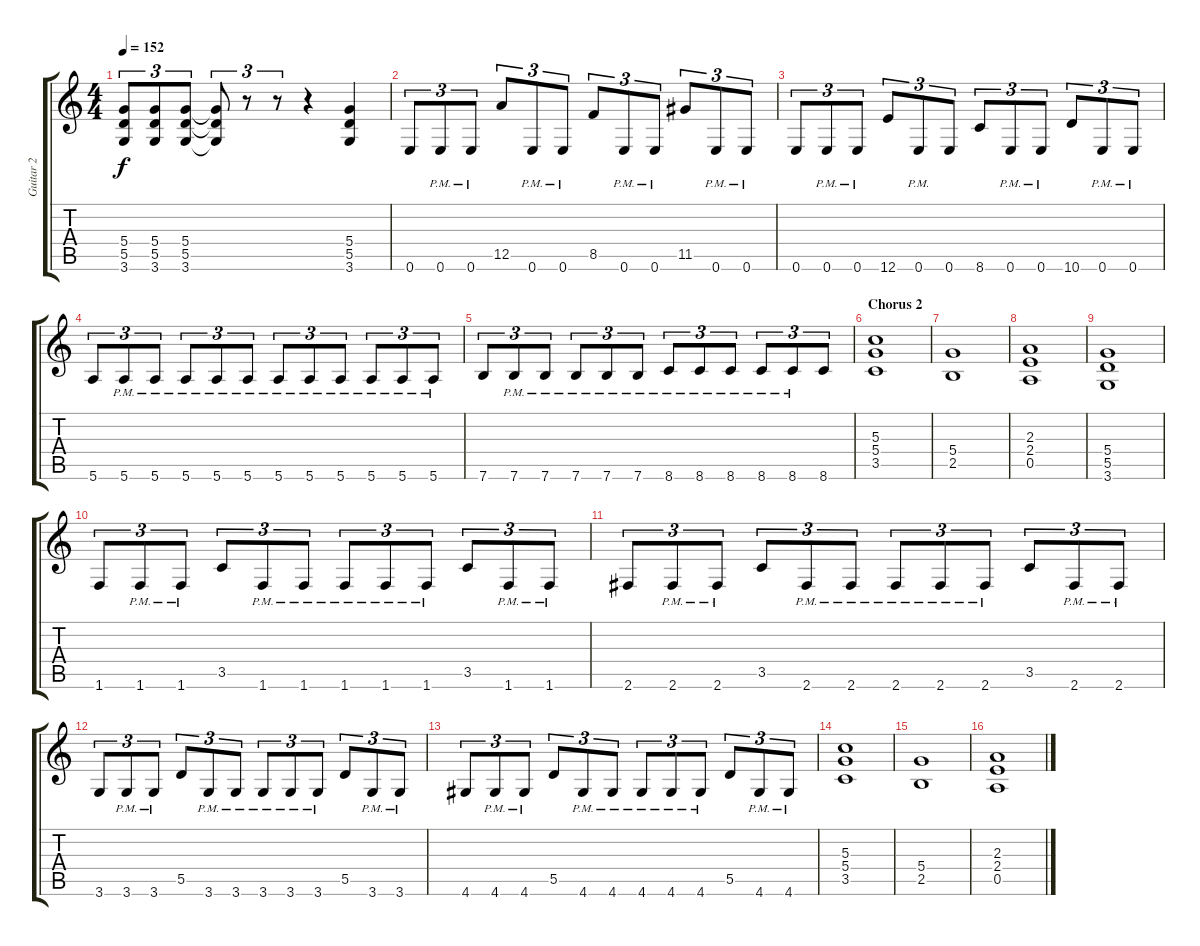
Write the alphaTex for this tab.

\track ("Guitar 2" "Guitar 2") {instrument distortionguitar}
\staff {score tabs}
\tuning (E4 B3 G3 D3 A2 E2) {hide}
\ts (4 4)
\tempo 152
\clef g2
\ks c
(5.4 5.5 3.6).8{tu (3 2) dy f} (5.4 5.5 3.6).8{tu (3 2)} (5.4 5.5 3.6).8{tu (3 2)} (5.4{t} 5.5{t} 3.6{t}).8{tu (3 2)} r.8{tu (3 2)} r.8{tu (3 2)} r.4 (5.4 5.5 3.6).4 |
0.6.8{tu (3 2)} 0.6{pm}.8{tu (3 2)} 0.6{pm}.8{tu (3 2)} 12.5.8{tu (3 2)} 0.6{pm}.8{tu (3 2)} 0.6{pm}.8{tu (3 2)} 8.5.8{tu (3 2)} 0.6{pm}.8{tu (3 2)} 0.6{pm}.8{tu (3 2)} 11.5.8{tu (3 2)} 0.6{pm}.8{tu (3 2)} 0.6{pm}.8{tu (3 2)} |
0.6.8{tu (3 2)} 0.6{pm}.8{tu (3 2)} 0.6{pm}.8{tu (3 2)} 12.6.8{tu (3 2)} 0.6{pm}.8{tu (3 2)} 0.6.8{tu (3 2)} 8.6.8{tu (3 2)} 0.6{pm}.8{tu (3 2)} 0.6{pm}.8{tu (3 2)} 10.6.8{tu (3 2)} 0.6{pm}.8{tu (3 2)} 0.6{pm}.8{tu (3 2)} |
5.6.8{tu (3 2)} 5.6{pm}.8{tu (3 2)} 5.6{pm}.8{tu (3 2)} 5.6{pm}.8{tu (3 2)} 5.6{pm}.8{tu (3 2)} 5.6{pm}.8{tu (3 2)} 5.6{pm}.8{tu (3 2)} 5.6{pm}.8{tu (3 2)} 5.6{pm}.8{tu (3 2)} 5.6{pm}.8{tu (3 2)} 5.6{pm}.8{tu (3 2)} 5.6{pm}.8{tu (3 2)} |
7.6.8{tu (3 2)} 7.6{pm}.8{tu (3 2)} 7.6{pm}.8{tu (3 2)} 7.6{pm}.8{tu (3 2)} 7.6{pm}.8{tu (3 2)} 7.6{pm}.8{tu (3 2)} 8.6{pm}.8{tu (3 2)} 8.6{pm}.8{tu (3 2)} 8.6{pm}.8{tu (3 2)} 8.6{pm}.8{tu (3 2)} 8.6{pm}.8{tu (3 2)} 8.6.8{tu (3 2)} |
\section ("" "Chorus 2")
(5.3 5.4 3.5).1 |
(5.4 2.5).1 |
(2.3 2.4 0.5).1 |
(5.4 5.5 3.6).1 |
1.6.8{tu (3 2)} 1.6{pm}.8{tu (3 2)} 1.6{pm}.8{tu (3 2)} 3.5.8{tu (3 2)} 1.6{pm}.8{tu (3 2)} 1.6{pm}.8{tu (3 2)} 1.6{pm}.8{tu (3 2)} 1.6{pm}.8{tu (3 2)} 1.6{pm}.8{tu (3 2)} 3.5.8{tu (3 2)} 1.6{pm}.8{tu (3 2)} 1.6{pm}.8{tu (3 2)} |
2.6.8{tu (3 2)} 2.6{pm}.8{tu (3 2)} 2.6{pm}.8{tu (3 2)} 3.5.8{tu (3 2)} 2.6{pm}.8{tu (3 2)} 2.6{pm}.8{tu (3 2)} 2.6{pm}.8{tu (3 2)} 2.6{pm}.8{tu (3 2)} 2.6{pm}.8{tu (3 2)} 3.5.8{tu (3 2)} 2.6{pm}.8{tu (3 2)} 2.6{pm}.8{tu (3 2)} |
3.6.8{tu (3 2)} 3.6{pm}.8{tu (3 2)} 3.6{pm}.8{tu (3 2)} 5.5.8{tu (3 2)} 3.6{pm}.8{tu (3 2)} 3.6{pm}.8{tu (3 2)} 3.6{pm}.8{tu (3 2)} 3.6{pm}.8{tu (3 2)} 3.6{pm}.8{tu (3 2)} 5.5.8{tu (3 2)} 3.6{pm}.8{tu (3 2)} 3.6{pm}.8{tu (3 2)} |
4.6.8{tu (3 2)} 4.6{pm}.8{tu (3 2)} 4.6{pm}.8{tu (3 2)} 5.5.8{tu (3 2)} 4.6{pm}.8{tu (3 2)} 4.6{pm}.8{tu (3 2)} 4.6{pm}.8{tu (3 2)} 4.6{pm}.8{tu (3 2)} 4.6{pm}.8{tu (3 2)} 5.5.8{tu (3 2)} 4.6{pm}.8{tu (3 2)} 4.6{pm}.8{tu (3 2)} |
\section ("" "")
(5.3 5.4 3.5).1 |
(5.4 2.5).1 |
(2.3 2.4 0.5).1
